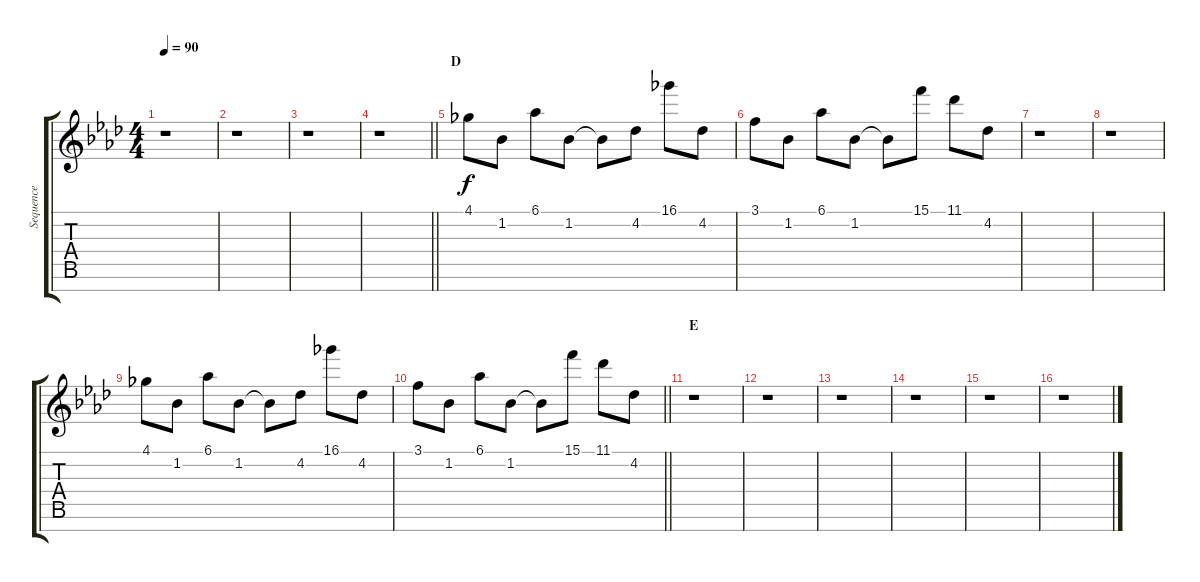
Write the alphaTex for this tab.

\track ("Sequence" "Sequence") {instrument lead2sawtooth}
\staff {score tabs}
\tuning (D5 A4 F4 C4 G3 D3 A2) {hide}
\ts (4 4)
\tempo 90
\clef g2
\ks ab
r.1{dy f} |
r.1 |
r.1 |
\barLineRight lightlight
r.1 |
\section ("" "D")
4.1.8 1.2.8 6.1.8 1.2.8 1.2{t}.8 4.2.8 16.1.8 4.2.8 |
3.1.8 1.2.8 6.1.8 1.2.8 1.2{t}.8 15.1.8 11.1.8 4.2.8 |
r.1 |
r.1 |
4.1.8 1.2.8 6.1.8 1.2.8 1.2{t}.8 4.2.8 16.1.8 4.2.8 |
\barLineRight lightlight
3.1.8 1.2.8 6.1.8 1.2.8 1.2{t}.8 15.1.8 11.1.8 4.2.8 |
\section ("" "E")
r.1 |
r.1 |
r.1 |
r.1 |
r.1 |
r.1
